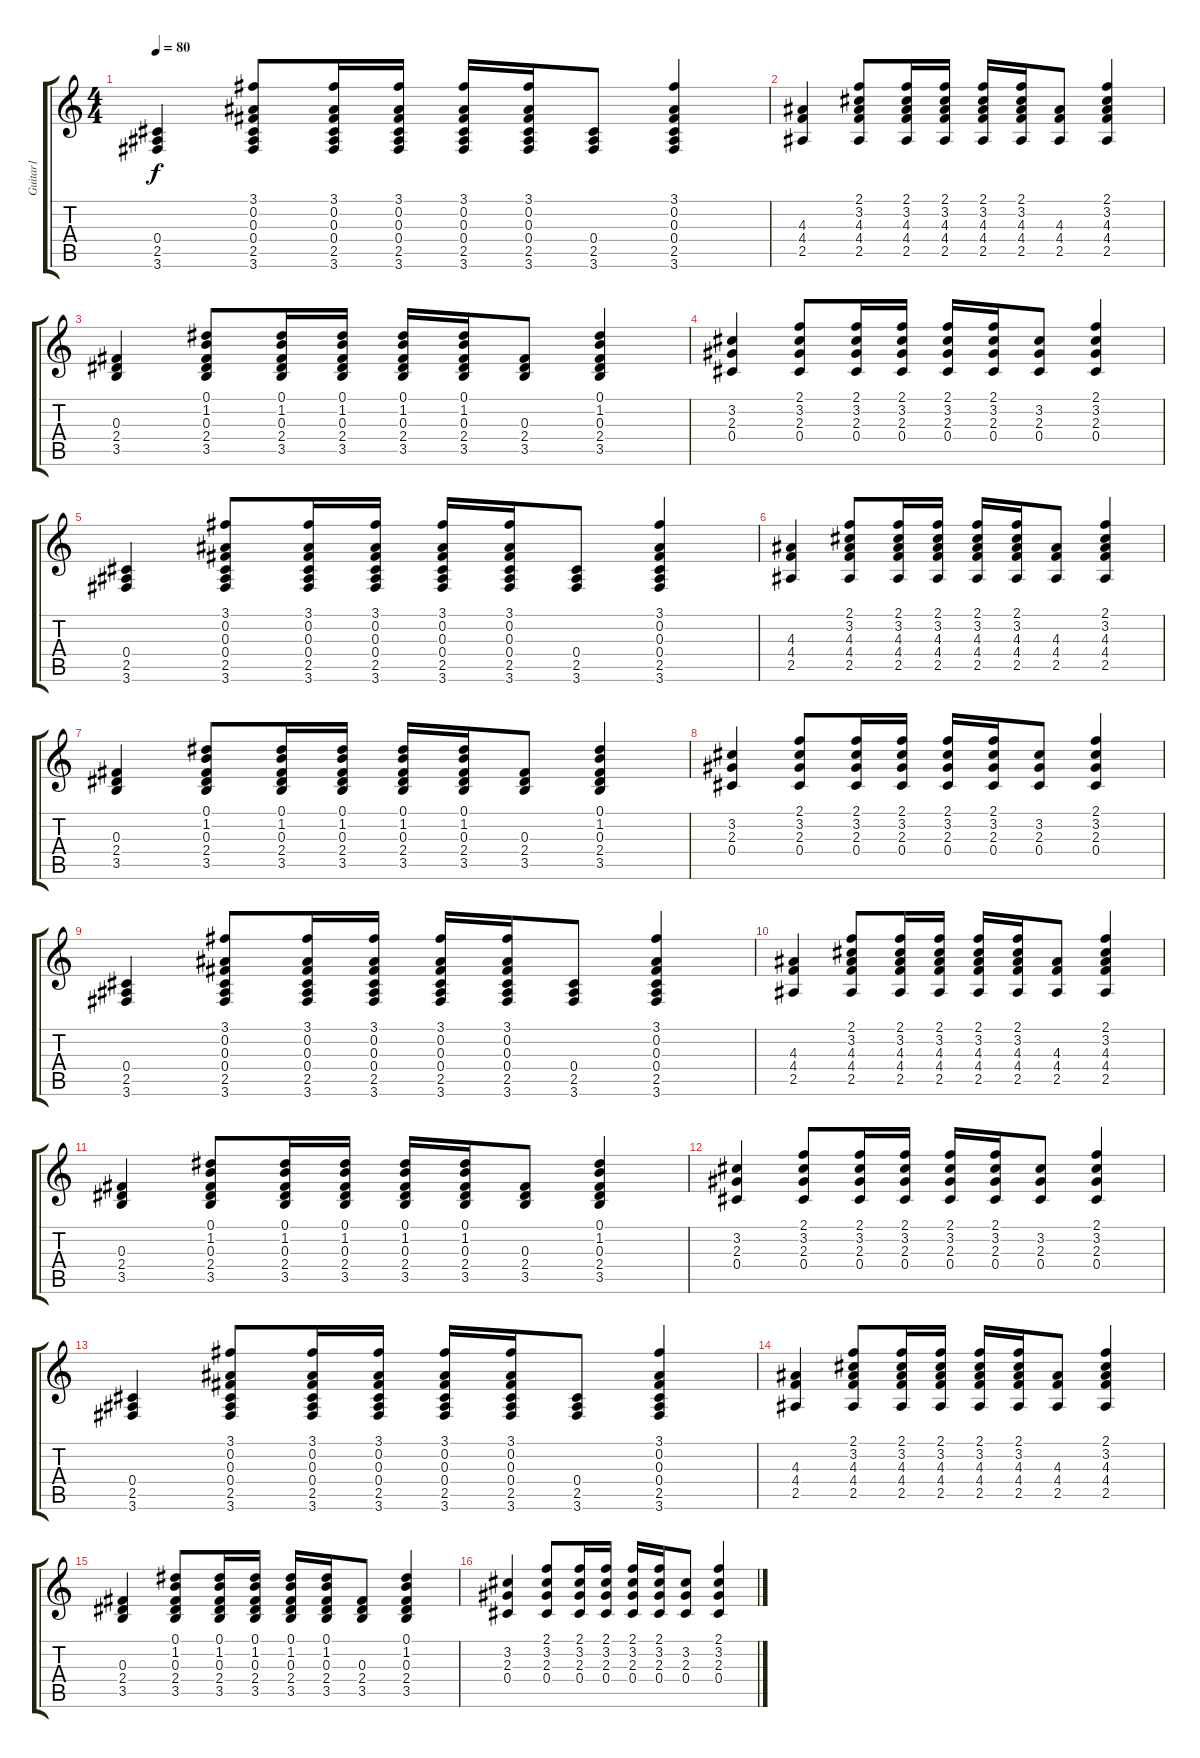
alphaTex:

\track ("Guitar1" "Guitar1") {instrument acousticguitarsteel}
\staff {score tabs}
\tuning (Eb4 Bb3 Gb3 Db3 Ab2 Eb2) {hide}
\ts (4 4)
\tempo 80
\clef g2
\ks c
(0.4 2.5 3.6).4{dy f} (3.1 0.2 0.3 0.4 2.5 3.6).8 (3.1 0.2 0.3 0.4 2.5 3.6).16 (3.1 0.2 0.3 0.4 2.5 3.6).16 (3.1 0.2 0.3 0.4 2.5 3.6).16 (3.1 0.2 0.3 0.4 2.5 3.6).16 (0.4 2.5 3.6).8 (3.1 0.2 0.3 0.4 2.5 3.6).4 |
(4.3 4.4 2.5).4 (2.1 3.2 4.3 4.4 2.5).8 (2.1 3.2 4.3 4.4 2.5).16 (2.1 3.2 4.3 4.4 2.5).16 (2.1 3.2 4.3 4.4 2.5).16 (2.1 3.2 4.3 4.4 2.5).16 (4.3 4.4 2.5).8 (2.1 3.2 4.3 4.4 2.5).4 |
(0.3 2.4 3.5).4 (0.1 1.2 0.3 2.4 3.5).8 (0.1 1.2 0.3 2.4 3.5).16 (0.1 1.2 0.3 2.4 3.5).16 (0.1 1.2 0.3 2.4 3.5).16 (0.1 1.2 0.3 2.4 3.5).16 (0.3 2.4 3.5).8 (0.1 1.2 0.3 2.4 3.5).4 |
(3.2 2.3 0.4).4 (2.1 3.2 2.3 0.4).8 (2.1 3.2 2.3 0.4).16 (2.1 3.2 2.3 0.4).16 (2.1 3.2 2.3 0.4).16 (2.1 3.2 2.3 0.4).16 (3.2 2.3 0.4).8 (2.1 3.2 2.3 0.4).4 |
(0.4 2.5 3.6).4 (3.1 0.2 0.3 0.4 2.5 3.6).8 (3.1 0.2 0.3 0.4 2.5 3.6).16 (3.1 0.2 0.3 0.4 2.5 3.6).16 (3.1 0.2 0.3 0.4 2.5 3.6).16 (3.1 0.2 0.3 0.4 2.5 3.6).16 (0.4 2.5 3.6).8 (3.1 0.2 0.3 0.4 2.5 3.6).4 |
(4.3 4.4 2.5).4 (2.1 3.2 4.3 4.4 2.5).8 (2.1 3.2 4.3 4.4 2.5).16 (2.1 3.2 4.3 4.4 2.5).16 (2.1 3.2 4.3 4.4 2.5).16 (2.1 3.2 4.3 4.4 2.5).16 (4.3 4.4 2.5).8 (2.1 3.2 4.3 4.4 2.5).4 |
(0.3 2.4 3.5).4 (0.1 1.2 0.3 2.4 3.5).8 (0.1 1.2 0.3 2.4 3.5).16 (0.1 1.2 0.3 2.4 3.5).16 (0.1 1.2 0.3 2.4 3.5).16 (0.1 1.2 0.3 2.4 3.5).16 (0.3 2.4 3.5).8 (0.1 1.2 0.3 2.4 3.5).4 |
(3.2 2.3 0.4).4 (2.1 3.2 2.3 0.4).8 (2.1 3.2 2.3 0.4).16 (2.1 3.2 2.3 0.4).16 (2.1 3.2 2.3 0.4).16 (2.1 3.2 2.3 0.4).16 (3.2 2.3 0.4).8 (2.1 3.2 2.3 0.4).4 |
(0.4 2.5 3.6).4 (3.1 0.2 0.3 0.4 2.5 3.6).8 (3.1 0.2 0.3 0.4 2.5 3.6).16 (3.1 0.2 0.3 0.4 2.5 3.6).16 (3.1 0.2 0.3 0.4 2.5 3.6).16 (3.1 0.2 0.3 0.4 2.5 3.6).16 (0.4 2.5 3.6).8 (3.1 0.2 0.3 0.4 2.5 3.6).4 |
(4.3 4.4 2.5).4 (2.1 3.2 4.3 4.4 2.5).8 (2.1 3.2 4.3 4.4 2.5).16 (2.1 3.2 4.3 4.4 2.5).16 (2.1 3.2 4.3 4.4 2.5).16 (2.1 3.2 4.3 4.4 2.5).16 (4.3 4.4 2.5).8 (2.1 3.2 4.3 4.4 2.5).4 |
(0.3 2.4 3.5).4 (0.1 1.2 0.3 2.4 3.5).8 (0.1 1.2 0.3 2.4 3.5).16 (0.1 1.2 0.3 2.4 3.5).16 (0.1 1.2 0.3 2.4 3.5).16 (0.1 1.2 0.3 2.4 3.5).16 (0.3 2.4 3.5).8 (0.1 1.2 0.3 2.4 3.5).4 |
(3.2 2.3 0.4).4 (2.1 3.2 2.3 0.4).8 (2.1 3.2 2.3 0.4).16 (2.1 3.2 2.3 0.4).16 (2.1 3.2 2.3 0.4).16 (2.1 3.2 2.3 0.4).16 (3.2 2.3 0.4).8 (2.1 3.2 2.3 0.4).4 |
(0.4 2.5 3.6).4 (3.1 0.2 0.3 0.4 2.5 3.6).8 (3.1 0.2 0.3 0.4 2.5 3.6).16 (3.1 0.2 0.3 0.4 2.5 3.6).16 (3.1 0.2 0.3 0.4 2.5 3.6).16 (3.1 0.2 0.3 0.4 2.5 3.6).16 (0.4 2.5 3.6).8 (3.1 0.2 0.3 0.4 2.5 3.6).4 |
(4.3 4.4 2.5).4 (2.1 3.2 4.3 4.4 2.5).8 (2.1 3.2 4.3 4.4 2.5).16 (2.1 3.2 4.3 4.4 2.5).16 (2.1 3.2 4.3 4.4 2.5).16 (2.1 3.2 4.3 4.4 2.5).16 (4.3 4.4 2.5).8 (2.1 3.2 4.3 4.4 2.5).4 |
(0.3 2.4 3.5).4 (0.1 1.2 0.3 2.4 3.5).8 (0.1 1.2 0.3 2.4 3.5).16 (0.1 1.2 0.3 2.4 3.5).16 (0.1 1.2 0.3 2.4 3.5).16 (0.1 1.2 0.3 2.4 3.5).16 (0.3 2.4 3.5).8 (0.1 1.2 0.3 2.4 3.5).4 |
(3.2 2.3 0.4).4 (2.1 3.2 2.3 0.4).8 (2.1 3.2 2.3 0.4).16 (2.1 3.2 2.3 0.4).16 (2.1 3.2 2.3 0.4).16 (2.1 3.2 2.3 0.4).16 (3.2 2.3 0.4).8 (2.1 3.2 2.3 0.4).4
